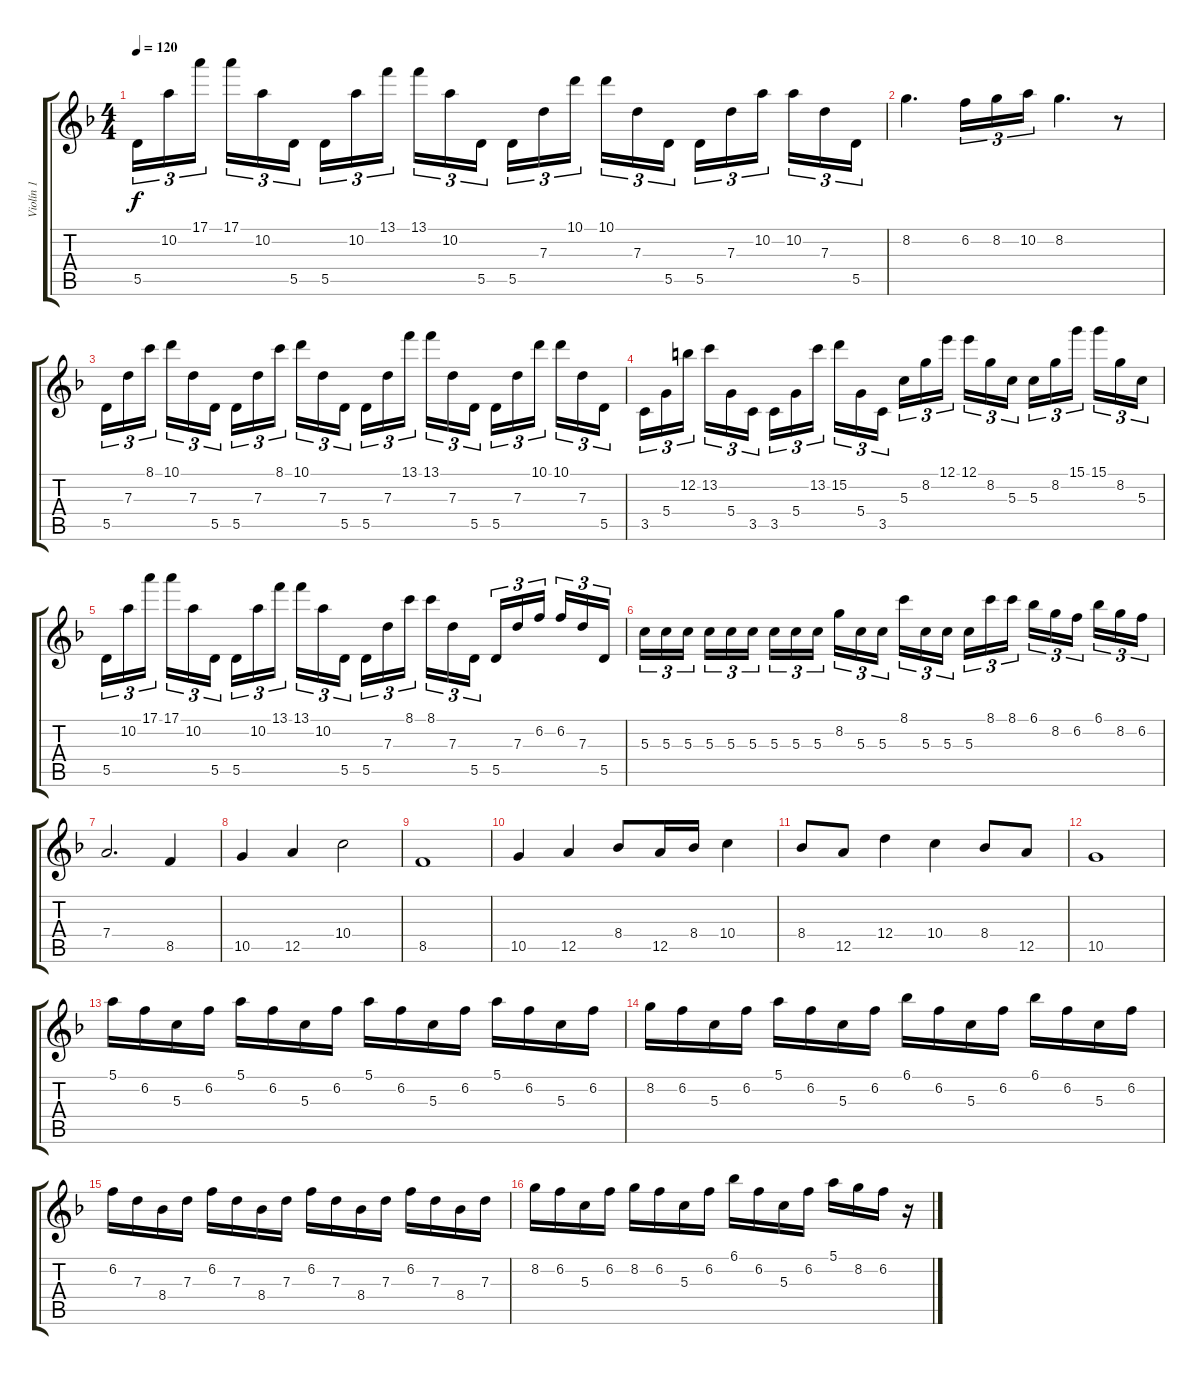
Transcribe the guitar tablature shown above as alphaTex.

\track ("Violín 1" "Violín 1") {instrument overdrivenguitar}
\staff {score tabs}
\tuning (E4 B3 G3 D3 A2 E2) {hide}
\ts (4 4)
\tempo 120
\clef g2
\ks f
5.5.16{tu (3 2) dy f} 10.2.16{tu (3 2)} 17.1.16{tu (3 2) beam splitsecondary} 17.1.16{tu (3 2)} 10.2.16{tu (3 2)} 5.5.16{tu (3 2)} 5.5.16{tu (3 2)} 10.2.16{tu (3 2)} 13.1.16{tu (3 2) beam splitsecondary} 13.1.16{tu (3 2)} 10.2.16{tu (3 2)} 5.5.16{tu (3 2)} 5.5.16{tu (3 2)} 7.3.16{tu (3 2)} 10.1.16{tu (3 2) beam splitsecondary} 10.1.16{tu (3 2)} 7.3.16{tu (3 2)} 5.5.16{tu (3 2)} 5.5.16{tu (3 2)} 7.3.16{tu (3 2)} 10.2.16{tu (3 2) beam splitsecondary} 10.2.16{tu (3 2)} 7.3.16{tu (3 2)} 5.5.16{tu (3 2)} |
8.2.4{d} 6.2.16{tu (3 2)} 8.2.16{tu (3 2)} 10.2.16{tu (3 2)} 8.2.4{d} r.8 |
5.5.16{tu (3 2)} 7.3.16{tu (3 2)} 8.1.16{tu (3 2) beam splitsecondary} 10.1.16{tu (3 2)} 7.3.16{tu (3 2)} 5.5.16{tu (3 2)} 5.5.16{tu (3 2)} 7.3.16{tu (3 2)} 8.1.16{tu (3 2) beam splitsecondary} 10.1.16{tu (3 2)} 7.3.16{tu (3 2)} 5.5.16{tu (3 2)} 5.5.16{tu (3 2)} 7.3.16{tu (3 2)} 13.1.16{tu (3 2) beam splitsecondary} 13.1.16{tu (3 2)} 7.3.16{tu (3 2)} 5.5.16{tu (3 2)} 5.5.16{tu (3 2)} 7.3.16{tu (3 2)} 10.1.16{tu (3 2) beam splitsecondary} 10.1.16{tu (3 2)} 7.3.16{tu (3 2)} 5.5.16{tu (3 2)} |
3.5.16{tu (3 2)} 5.4.16{tu (3 2)} 12.2.16{tu (3 2) beam splitsecondary} 13.2.16{tu (3 2)} 5.4.16{tu (3 2)} 3.5.16{tu (3 2)} 3.5.16{tu (3 2)} 5.4.16{tu (3 2)} 13.2.16{tu (3 2) beam splitsecondary} 15.2.16{tu (3 2)} 5.4.16{tu (3 2)} 3.5.16{tu (3 2)} 5.3.16{tu (3 2)} 8.2.16{tu (3 2)} 12.1.16{tu (3 2) beam splitsecondary} 12.1.16{tu (3 2)} 8.2.16{tu (3 2)} 5.3.16{tu (3 2)} 5.3.16{tu (3 2)} 8.2.16{tu (3 2)} 15.1.16{tu (3 2) beam splitsecondary} 15.1.16{tu (3 2)} 8.2.16{tu (3 2)} 5.3.16{tu (3 2)} |
5.5.16{tu (3 2)} 10.2.16{tu (3 2)} 17.1.16{tu (3 2) beam splitsecondary} 17.1.16{tu (3 2)} 10.2.16{tu (3 2)} 5.5.16{tu (3 2)} 5.5.16{tu (3 2)} 10.2.16{tu (3 2)} 13.1.16{tu (3 2) beam splitsecondary} 13.1.16{tu (3 2)} 10.2.16{tu (3 2)} 5.5.16{tu (3 2)} 5.5.16{tu (3 2)} 7.3.16{tu (3 2)} 8.1.16{tu (3 2) beam splitsecondary} 8.1.16{tu (3 2)} 7.3.16{tu (3 2)} 5.5.16{tu (3 2)} 5.5.16{tu (3 2)} 7.3.16{tu (3 2)} 6.2.16{tu (3 2) beam splitsecondary} 6.2.16{tu (3 2)} 7.3.16{tu (3 2)} 5.5.16{tu (3 2)} |
5.3.16{tu (3 2)} 5.3.16{tu (3 2)} 5.3.16{tu (3 2) beam splitsecondary} 5.3.16{tu (3 2)} 5.3.16{tu (3 2)} 5.3.16{tu (3 2)} 5.3.16{tu (3 2)} 5.3.16{tu (3 2)} 5.3.16{tu (3 2) beam splitsecondary} 8.2.16{tu (3 2)} 5.3.16{tu (3 2)} 5.3.16{tu (3 2)} 8.1.16{tu (3 2)} 5.3.16{tu (3 2)} 5.3.16{tu (3 2) beam splitsecondary} 5.3.16{tu (3 2)} 8.1.16{tu (3 2)} 8.1.16{tu (3 2)} 6.1.16{tu (3 2)} 8.2.16{tu (3 2)} 6.2.16{tu (3 2) beam splitsecondary} 6.1.16{tu (3 2)} 8.2.16{tu (3 2)} 6.2.16{tu (3 2)} |
7.4.2{d volume 15} 8.5.4 |
10.5.4 12.5.4 10.4.2 |
8.5.1 |
10.5.4 12.5.4 8.4.8 12.5.16 8.4.16 10.4.4 |
8.4.8 12.5.8 12.4.4 10.4.4 8.4.8 12.5.8 |
10.5.1 |
5.1.16{volume 16} 6.2.16 5.3.16 6.2.16 5.1.16 6.2.16 5.3.16 6.2.16 5.1.16 6.2.16 5.3.16 6.2.16 5.1.16 6.2.16 5.3.16 6.2.16 |
8.2.16 6.2.16 5.3.16 6.2.16 5.1.16 6.2.16 5.3.16 6.2.16 6.1.16 6.2.16 5.3.16 6.2.16 6.1.16 6.2.16 5.3.16 6.2.16 |
6.2.16 7.3.16 8.4.16 7.3.16 6.2.16 7.3.16 8.4.16 7.3.16 6.2.16 7.3.16 8.4.16 7.3.16 6.2.16 7.3.16 8.4.16 7.3.16 |
8.2.16 6.2.16 5.3.16 6.2.16 8.2.16 6.2.16 5.3.16 6.2.16 6.1.16 6.2.16 5.3.16 6.2.16 5.1.16 8.2.16 6.2.16 r.16
